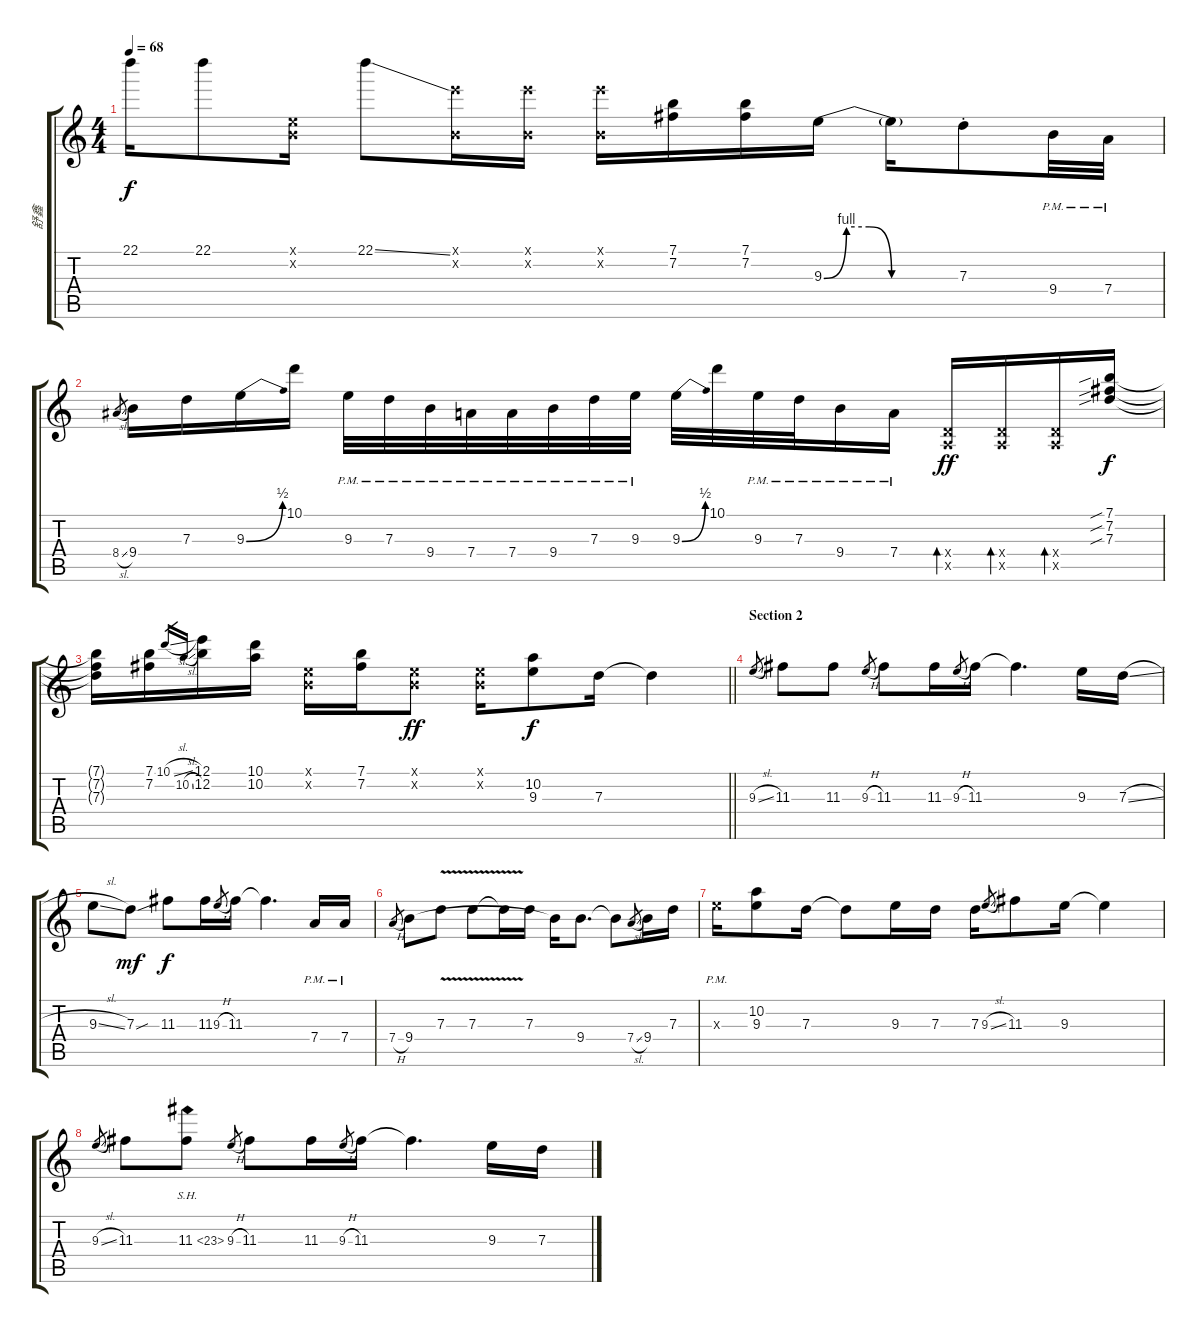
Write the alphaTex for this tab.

\track ("舒鑫" "舒鑫") {instrument overdrivenguitar}
\staff {score tabs}
\tuning (E4 B3 G3 D3 A2 E2) {hide}
\ts (4 4)
\tempo 68
\clef g2
\ks c
22.1{t}.16{dy f} 22.1.8 (0.1{x} 0.2{x}).16 22.1{ss}.8 (12.1{x} 0.2{x}).16 (12.1{x} 0.2{x}).16 (12.1{x} 0.2{x}).16 (7.1 7.2).16 (7.1 7.2).16 9.3{be (custom 0 0 10 4 20 4 30 0 60 0)}.16 9.3{t}.16 7.3{st}.8 9.4{pm}.32 7.4{pm}.32 |
8.4{sl}.8{gr} 9.4.16 7.3.16 9.3{be (bend 0 0 60 2)}.16 10.1.16 9.3{pm}.32 7.3{pm}.32 9.4{pm}.32 7.4{pm}.32 7.4{pm}.32 9.4{pm}.32 7.3{pm}.32 9.3{pm}.32 9.3{be (bend 0 0 60 2)}.32 10.1.32 9.3{pm}.32 7.3{pm}.32 9.4{pm}.16 7.4{pm}.16 (0.4{x} 0.5{x}).16{bd 120 dy ff} (0.4{x} 0.5{x}).16{bd 120} (0.4{x} 0.5{x}).16{bd 120} (7.1{sib} 7.2{sib} 7.3{sib}).16{dy f} |
\barLineRight lightlight
(7.1{t} 7.2{t} 7.3{t}).16 (7.1 7.2).16 10.1{sl}.16{gr} 10.2{sl}.16{gr} (12.1 12.2).16 (10.1 10.2).16 (0.1{x} 0.2{x}).16 (7.1 7.2).16 (0.1{x} 0.2{x}).8{dy ff} (0.1{x} 0.2{x}).16 (10.2 9.3).8{dy f} 7.3.16 7.3{t}.4 |
\section ("" "Section 2")
9.3{sl}.8{gr} 11.3.8 11.3.8 9.3{h}.8{gr} 11.3.8 11.3.16 9.3{h}.8{gr} 11.3.16 11.3{t}.4{d} 9.3.16 7.3{sl}.16 |
9.3{sl}.8 7.3{sou}.8{dy mf} 11.3.8{dy f} 11.3.16 9.3{h}.8{gr} 11.3.16 11.3{t}.4{d} 7.4{pm}.16 7.4{pm}.16 |
7.4{h}.8{gr} 9.4.8 7.3{v}.8 7.3{v}.8 7.3{t}.16 7.3.16 9.4{t}.16 9.4.8{d} 9.4{t}.8 7.4{sl}.8{gr} 9.4.16 7.3.16 |
9.3{pm x}.16 (10.2 9.3).8 7.3.16 7.3{t}.8 9.3.16 7.3.16 7.3.16 9.3{sl}.8{gr} 11.3.8 9.3.16 9.3{t}.4 |
9.3{sl}.8{gr} 11.3.8 11.3{sh 12}.8 9.3{h}.8{gr} 11.3.8 11.3.16 9.3{h}.8{gr} 11.3.16 11.3{t}.4{d} 9.3.16 7.3{sl}.16
